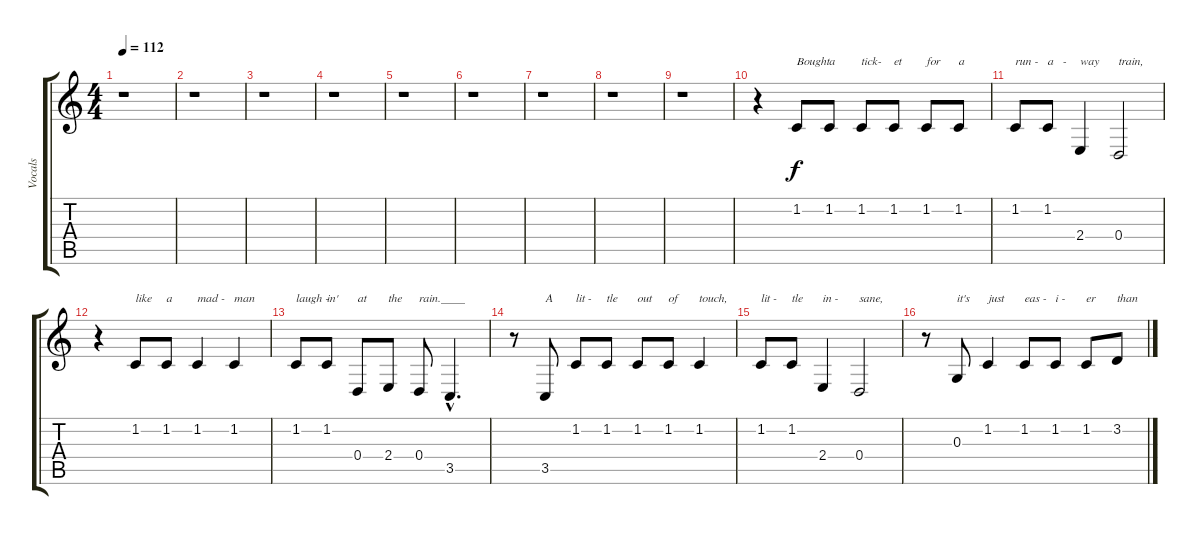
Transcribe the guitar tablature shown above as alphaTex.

\track ("Vocals" "Vocals") {instrument oboe}
\staff {score tabs}
\tuning (E4 B3 G3 D3 A2 E2) {hide}
\ts (4 4)
\tempo 112
\clef g2
\ks c
r.1{dy f} |
r.1 |
r.1 |
r.1 |
r.1 |
r.1 |
r.1 |
r.1 |
r.1 |
r.4 1.2.8{txt "Bought"} 1.2.8{txt "a"} 1.2.8{txt "tick-"} 1.2.8{txt "et"} 1.2.8{txt "for"} 1.2.8{txt "a"} |
1.2.8{txt "run -"} 1.2.8{txt "a   -"} 2.4.4{txt "way"} 0.4.2{txt "train,"} |
r.4 1.2.8{txt "like"} 1.2.8{txt "a "} 1.2.4{txt "mad -"} 1.2.4{txt "man"} |
1.2.8{txt "laugh -"} 1.2.8{txt "in'"} 0.4.8{txt "at"} 2.4.8{txt "the"} 0.4.8{txt "rain.____"} 3.5{hac}.4{d} |
r.8 3.5.8{txt "A"} 1.2.8{txt "lit -"} 1.2.8{txt "tle"} 1.2.8{txt "out"} 1.2.8{txt "of"} 1.2.4{txt "touch,"} |
1.2.8{txt "lit -"} 1.2.8{txt "tle"} 2.4.4{txt "in -"} 0.4.2{txt "sane,"} |
r.8 0.3.8{txt "it's"} 1.2.4{txt "just"} 1.2.8{txt "eas -"} 1.2.8{txt "i -"} 1.2.8{txt "er"} 3.2.8{txt "than"}
